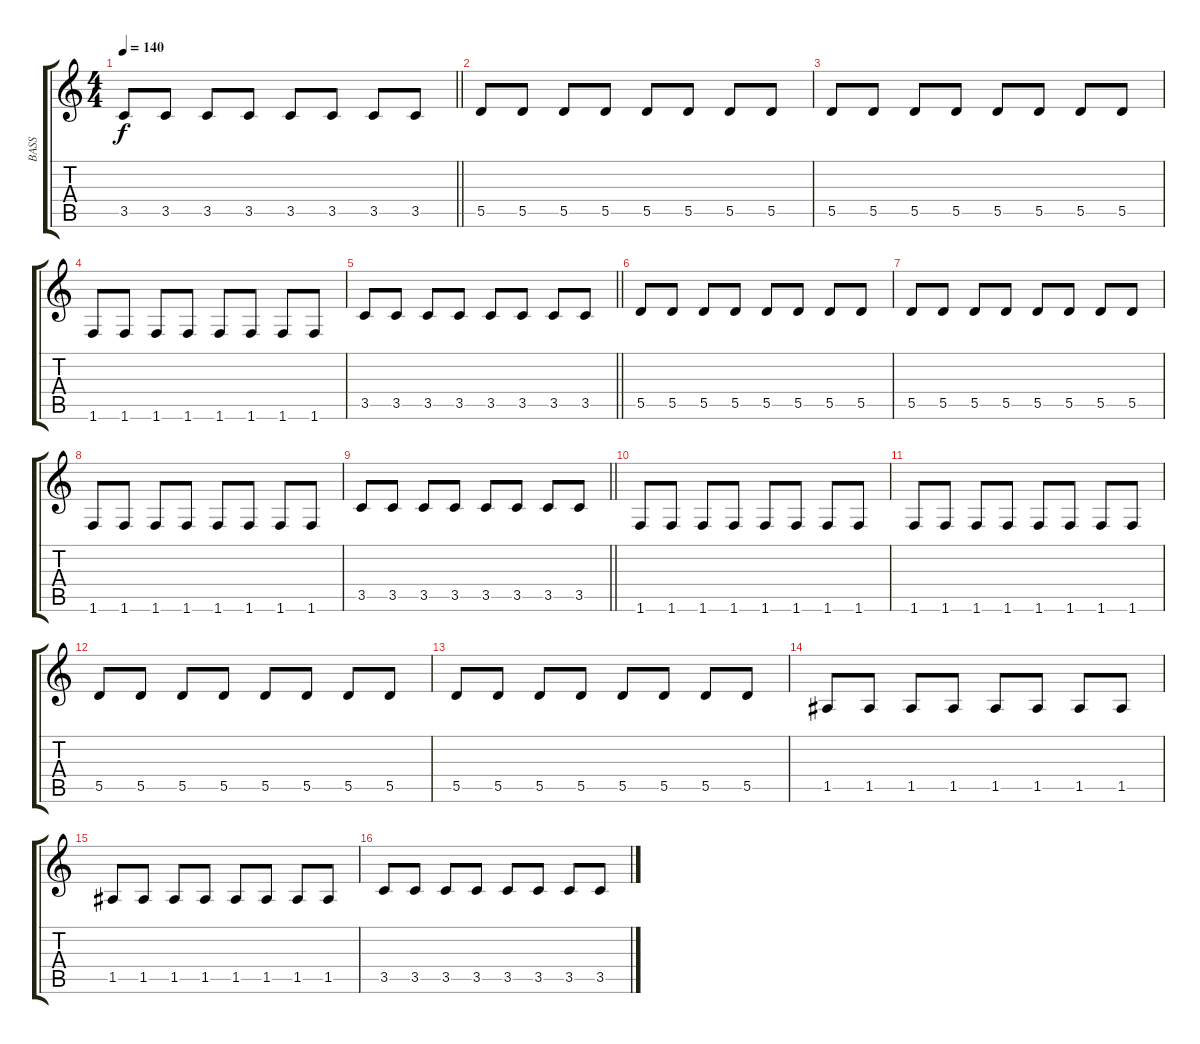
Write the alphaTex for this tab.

\track ("BASS" "BASS") {instrument electricbasspick}
\staff {score tabs}
\tuning (E4 B3 G3 D3 A2 E2) {hide}
\ts (4 4)
\tempo 140
\clef g2
\barLineRight lightlight
\ks c
3.5.8{dy f} 3.5.8 3.5.8 3.5.8 3.5.8 3.5.8 3.5.8 3.5.8 |
5.5.8 5.5.8 5.5.8 5.5.8 5.5.8 5.5.8 5.5.8 5.5.8 |
5.5.8 5.5.8 5.5.8 5.5.8 5.5.8 5.5.8 5.5.8 5.5.8 |
1.6.8 1.6.8 1.6.8 1.6.8 1.6.8 1.6.8 1.6.8 1.6.8 |
\barLineRight lightlight
3.5.8 3.5.8 3.5.8 3.5.8 3.5.8 3.5.8 3.5.8 3.5.8 |
5.5.8 5.5.8 5.5.8 5.5.8 5.5.8 5.5.8 5.5.8 5.5.8 |
5.5.8 5.5.8 5.5.8 5.5.8 5.5.8 5.5.8 5.5.8 5.5.8 |
1.6.8 1.6.8 1.6.8 1.6.8 1.6.8 1.6.8 1.6.8 1.6.8 |
\barLineRight lightlight
3.5.8 3.5.8 3.5.8 3.5.8 3.5.8 3.5.8 3.5.8 3.5.8 |
1.6.8 1.6.8 1.6.8 1.6.8 1.6.8 1.6.8 1.6.8 1.6.8 |
1.6.8 1.6.8 1.6.8 1.6.8 1.6.8 1.6.8 1.6.8 1.6.8 |
5.5.8 5.5.8 5.5.8 5.5.8 5.5.8 5.5.8 5.5.8 5.5.8 |
5.5.8 5.5.8 5.5.8 5.5.8 5.5.8 5.5.8 5.5.8 5.5.8 |
1.5.8 1.5.8 1.5.8 1.5.8 1.5.8 1.5.8 1.5.8 1.5.8 |
1.5.8 1.5.8 1.5.8 1.5.8 1.5.8 1.5.8 1.5.8 1.5.8 |
3.5.8 3.5.8 3.5.8 3.5.8 3.5.8 3.5.8 3.5.8 3.5.8
